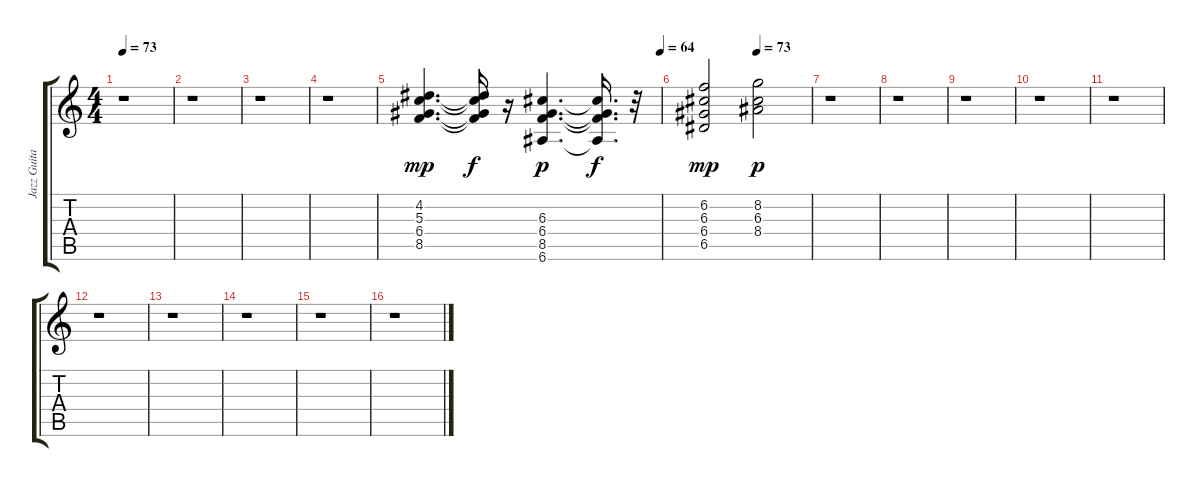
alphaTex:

\track ("Jazz Guitar" "Jazz Guita") {instrument electricguitarjazz}
\staff {score tabs}
\tuning (E4 B3 G3 D3 A2 E2) {hide}
\ts (4 4)
\tempo 73
\clef g2
\ks c
r.1{dy mp} |
r.1 |
r.1 |
r.1 |
\tempo (64 1)
(4.2 5.3 6.4 8.5).4{d} (4.2{t} 5.3{t} 6.4{t} 8.5{t}).16{dy f} r.16 (6.3 6.4 8.5 6.6).4{d dy p} (6.3{t} 6.4{t} 8.5{t} 6.6{t}).16{d dy f} r.32 |
\tempo (73 0.5)
(6.2 6.3 6.4 6.5).2{dy mp} (8.2 6.3 8.4).2{dy p} |
r.1 |
r.1 |
r.1 |
r.1 |
r.1 |
r.1 |
r.1 |
r.1 |
r.1 |
r.1
